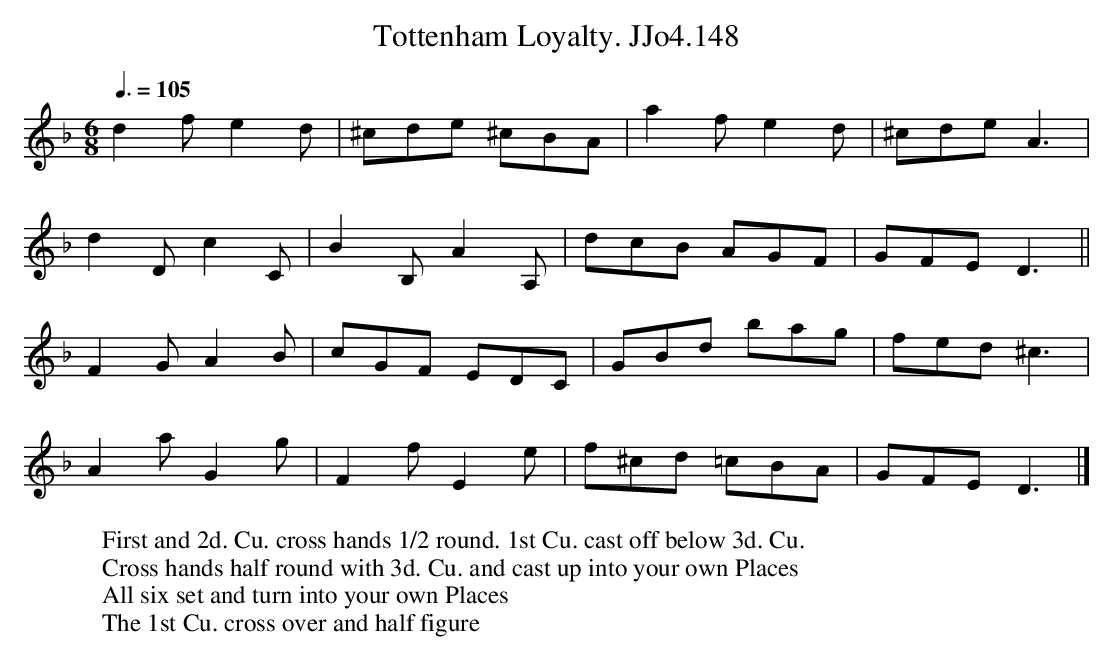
X:1
T:Tottenham Loyalty. JJo4.148
M:6/8
Q:3/8=105
L:1/8
K:DM
d2f e2d | ^cde ^cBA | a2f e2d | ^cdeA3 |
d2Dc2C | B2B,A2A, | dcB AGF | GFE D3 ||
F2GA2B |cGF EDC | GBd bag | fed ^c3 |
A2aG2g | F2fE2e | f^cd =cBA | GFED3 |]
W:First and 2d. Cu. cross hands 1/2 round. 1st Cu. cast off below 3d. Cu.
W:Cross hands half round with 3d. Cu. and cast up into your own Places
W:All six set and turn into your own Places
W:The 1st Cu. cross over and half figure
